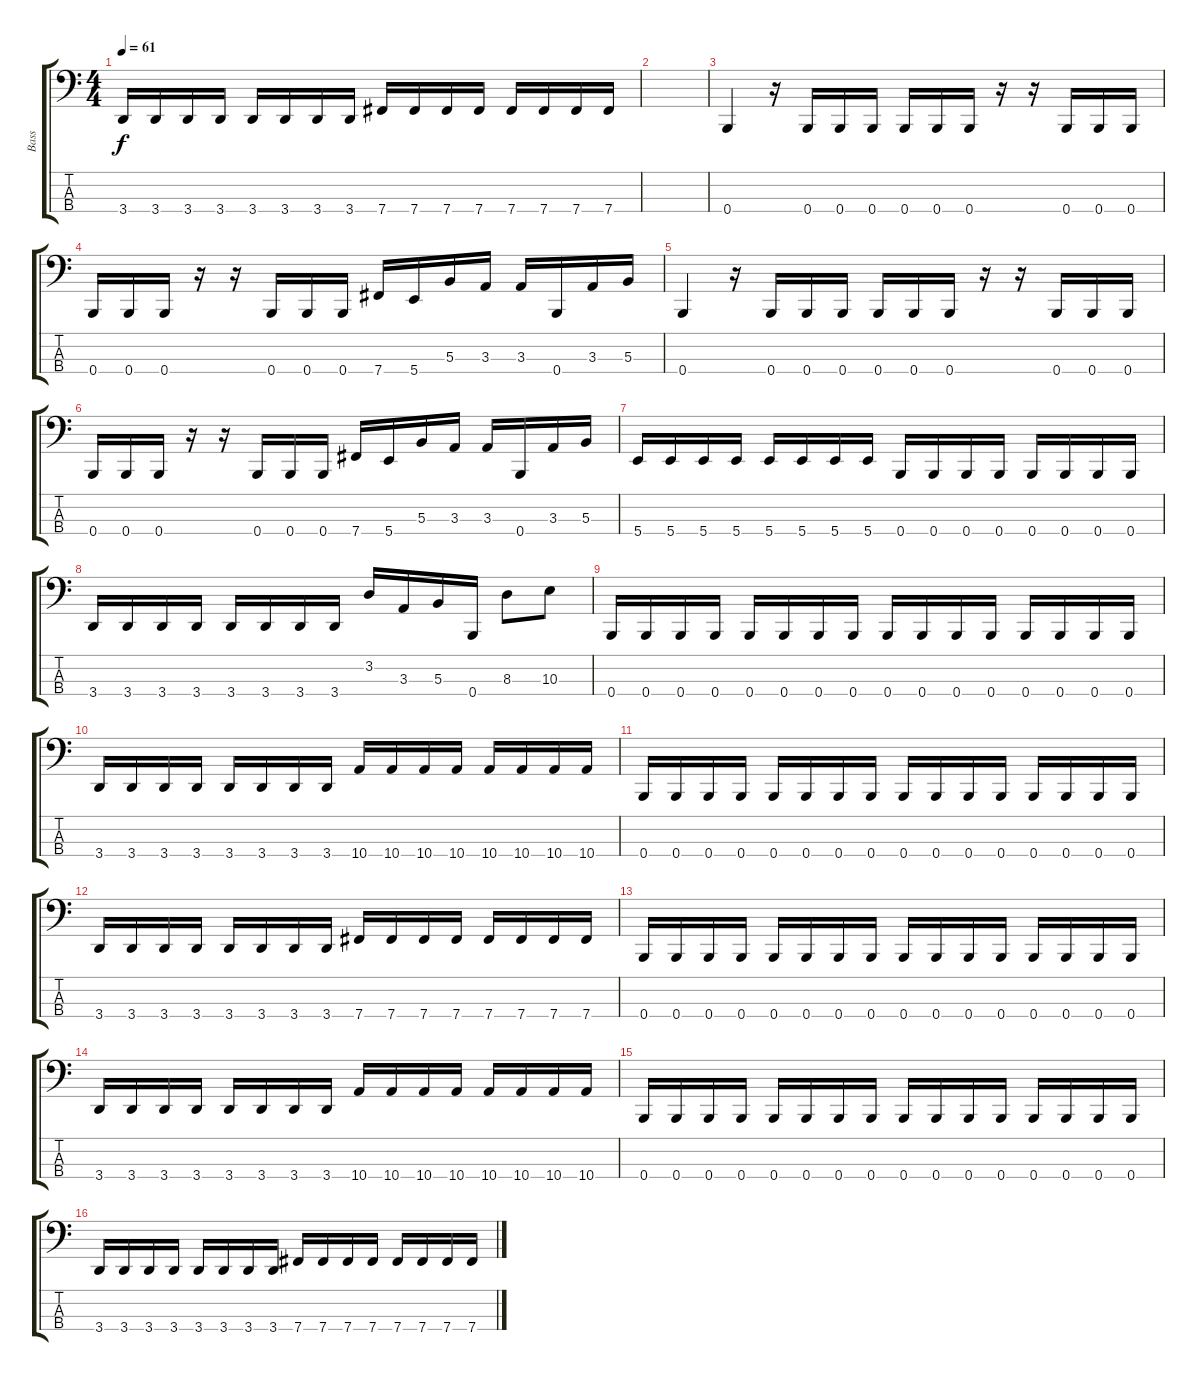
\track ("Bass" "Bass") {instrument electricbassfinger}
\staff {score tabs}
\tuning (E2 B1 Gb1 B0) {hide}
\ts (4 4)
\tempo 61
\clef f4
\ks c
3.4.16{dy f} 3.4.16 3.4.16 3.4.16 3.4.16 3.4.16 3.4.16 3.4.16 7.4.16 7.4.16 7.4.16 7.4.16 7.4.16 7.4.16 7.4.16 7.4.16 |
|
0.4.4 r.16 0.4.16 0.4.16 0.4.16 0.4.16 0.4.16 0.4.16 r.16 r.16 0.4.16 0.4.16 0.4.16 |
0.4.16 0.4.16 0.4.16 r.16 r.16 0.4.16 0.4.16 0.4.16 7.4.16 5.4.16 5.3.16 3.3.16 3.3.16 0.4.16 3.3.16 5.3.16 |
0.4.4 r.16 0.4.16 0.4.16 0.4.16 0.4.16 0.4.16 0.4.16 r.16 r.16 0.4.16 0.4.16 0.4.16 |
0.4.16 0.4.16 0.4.16 r.16 r.16 0.4.16 0.4.16 0.4.16 7.4.16 5.4.16 5.3.16 3.3.16 3.3.16 0.4.16 3.3.16 5.3.16 |
5.4.16 5.4.16 5.4.16 5.4.16 5.4.16 5.4.16 5.4.16 5.4.16 0.4.16 0.4.16 0.4.16 0.4.16 0.4.16 0.4.16 0.4.16 0.4.16 |
3.4.16 3.4.16 3.4.16 3.4.16 3.4.16 3.4.16 3.4.16 3.4.16 3.2.16 3.3.16 5.3.16 0.4.16 8.3.8 10.3.8 |
0.4.16 0.4.16 0.4.16 0.4.16 0.4.16 0.4.16 0.4.16 0.4.16 0.4.16 0.4.16 0.4.16 0.4.16 0.4.16 0.4.16 0.4.16 0.4.16 |
3.4.16 3.4.16 3.4.16 3.4.16 3.4.16 3.4.16 3.4.16 3.4.16 10.4.16 10.4.16 10.4.16 10.4.16 10.4.16 10.4.16 10.4.16 10.4.16 |
0.4.16 0.4.16 0.4.16 0.4.16 0.4.16 0.4.16 0.4.16 0.4.16 0.4.16 0.4.16 0.4.16 0.4.16 0.4.16 0.4.16 0.4.16 0.4.16 |
3.4.16 3.4.16 3.4.16 3.4.16 3.4.16 3.4.16 3.4.16 3.4.16 7.4.16 7.4.16 7.4.16 7.4.16 7.4.16 7.4.16 7.4.16 7.4.16 |
0.4.16 0.4.16 0.4.16 0.4.16 0.4.16 0.4.16 0.4.16 0.4.16 0.4.16 0.4.16 0.4.16 0.4.16 0.4.16 0.4.16 0.4.16 0.4.16 |
3.4.16 3.4.16 3.4.16 3.4.16 3.4.16 3.4.16 3.4.16 3.4.16 10.4.16 10.4.16 10.4.16 10.4.16 10.4.16 10.4.16 10.4.16 10.4.16 |
0.4.16 0.4.16 0.4.16 0.4.16 0.4.16 0.4.16 0.4.16 0.4.16 0.4.16 0.4.16 0.4.16 0.4.16 0.4.16 0.4.16 0.4.16 0.4.16 |
3.4.16 3.4.16 3.4.16 3.4.16 3.4.16 3.4.16 3.4.16 3.4.16 7.4.16 7.4.16 7.4.16 7.4.16 7.4.16 7.4.16 7.4.16 7.4.16
